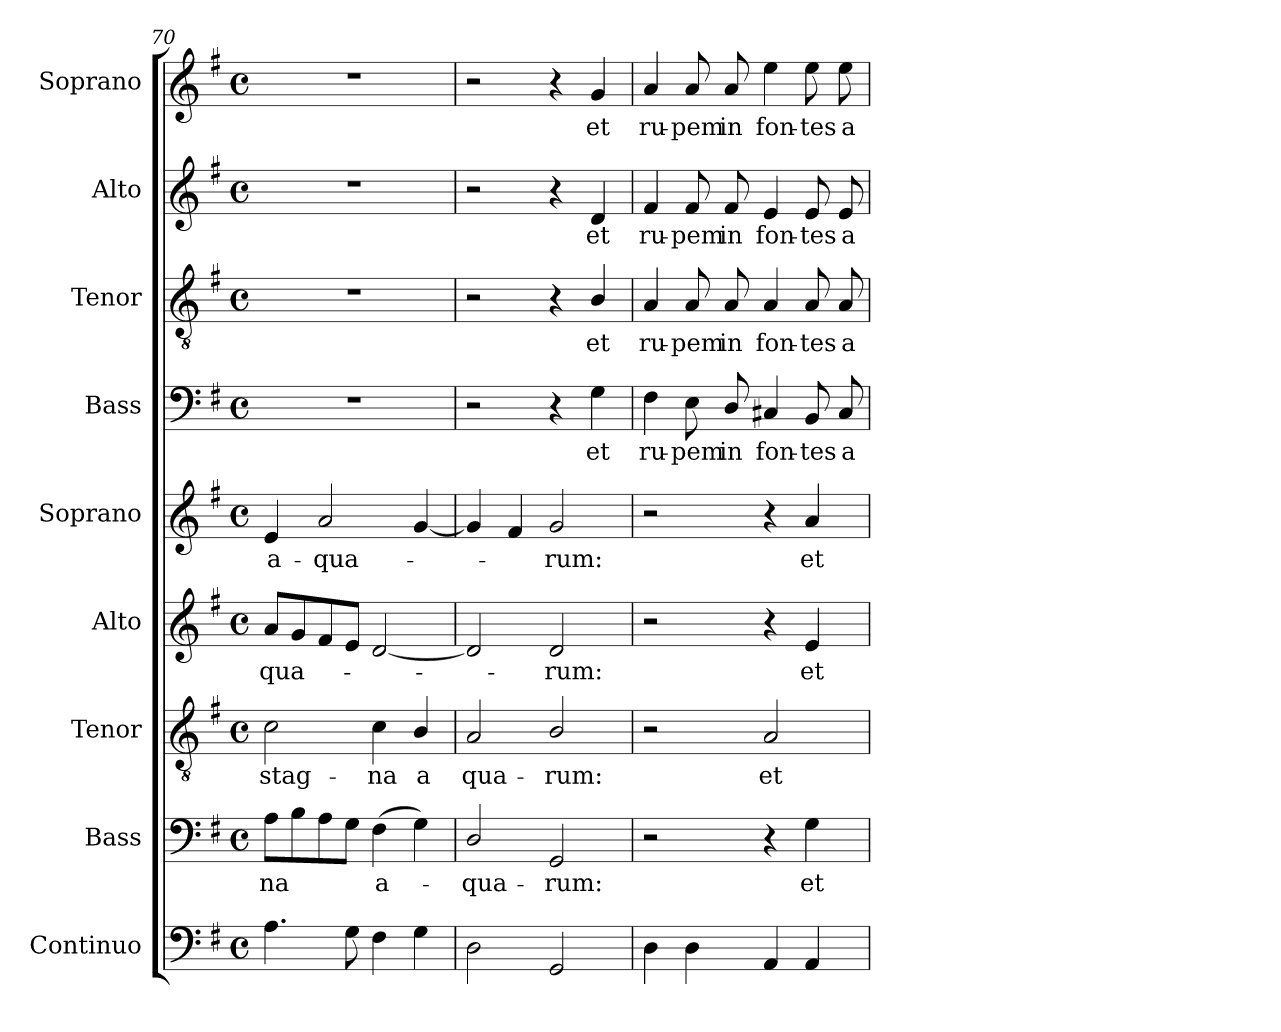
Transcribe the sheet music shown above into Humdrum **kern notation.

**kern	**kern	**text	**kern	**text	**kern	**text	**kern	**text	**kern	**text	**kern	**text	**kern	**text	**kern	**text
*part9	*part8	*part8	*part7	*part7	*part6	*part6	*part5	*part5	*part4	*part4	*part3	*part3	*part2	*part2	*part1	*part1
*staff9	*staff8	*staff8	*staff7	*staff7	*staff6	*staff6	*staff5	*staff5	*staff4	*staff4	*staff3	*staff3	*staff2	*staff2	*staff1	*staff1
*I"Continuo	*I"Bass	*	*I"Tenor	*	*I"Alto	*	*I"Soprano	*	*I"Bass	*	*I"Tenor	*	*I"Alto	*	*I"Soprano	*
*I'Cont.	*I'B.	*	*I'T.	*	*I'A.	*	*I'S.	*	*I'B.	*	*I'T.	*	*I'A.	*	*I'S.	*
*clefF4	*clefF4	*	*clefGv2	*	*clefG2	*	*clefG2	*	*clefF4	*	*clefGv2	*	*clefG2	*	*clefG2	*
*	*	*	*ITrd7c12	*	*	*	*	*	*	*	*ITrd7c12	*	*	*	*	*
*k[f#]	*k[f#]	*	*k[f#]	*	*k[f#]	*	*k[f#]	*	*k[f#]	*	*k[f#]	*	*k[f#]	*	*k[f#]	*
*G:	*G:	*	*G:	*	*G:	*	*G:	*	*G:	*	*G:	*	*G:	*	*G:	*
*M4/4	*M4/4	*	*M4/4	*	*M4/4	*	*M4/4	*	*M4/4	*	*M4/4	*	*M4/4	*	*M4/4	*
*met(c)	*met(c)	*	*met(c)	*	*met(c)	*	*met(c)	*	*met(c)	*	*met(c)	*	*met(c)	*	*met(c)	*
=70	=70	=70	=70	=70	=70	=70	=70	=70	=70	=70	=70	=70	=70	=70	=70	=70
!	!	!LO:LY:b:color=#000000	!	!	!	!	!	!	!	!	!	!	!	!	!	!
!	!	!	!	!LO:LY:b:color=#000000	!	!	!	!	!	!	!	!	!	!	!	!
!	!	!	!	!	!	!LO:LY:b:color=#000000	!	!	!	!	!	!	!	!	!	!
!	!	!	!	!	!	!	!	!LO:LY:b:color=#000000	!	!	!	!	!	!	!	!
4.Ai\	8Ai\L	-na	2Ci\	stag-	8ai/L	-qua-	4ei/	a-	1r	.	1r	.	1r	.	1r	.
.	8Bi\	.	.	.	8gi/	.	.	.	.	.	.	.	.	.	.	.
!	!	!	!	!	!	!	!	!LO:LY:b:color=#000000	!	!	!	!	!	!	!	!
.	8Ai\	.	.	.	8f#i/	.	2ai/	-qua-	.	.	.	.	.	.	.	.
8Gi\	8Gi\J	.	.	.	8ei/J	.	.	.	.	.	.	.	.	.	.	.
!	!	!LO:LY:b:color=#000000	!	!	!	!	!	!	!	!	!	!	!	!	!	!
!	!	!	!	!LO:LY:b:color=#000000	!	!	!	!	!	!	!	!	!	!	!	!
4F#i\	(4F#i\	a-	4Ci\	-na	[2di/	.	.	.	.	.	.	.	.	.	.	.
!	!	!	!	!LO:LY:b:color=#000000	!	!	!	!	!	!	!	!	!	!	!	!
4Gi\	4Gi\)	.	4BBi/	a	.	.	[4gi/	.	.	.	.	.	.	.	.	.
=71	=71	=71	=71	=71	=71	=71	=71	=71	=71	=71	=71	=71	=71	=71	=71	=71
!	!	!LO:LY:b:color=#000000	!	!	!	!	!	!	!	!	!	!	!	!	!	!
!	!	!	!	!LO:LY:b:color=#000000	!	!	!	!	!	!	!	!	!	!	!	!
2Di\	2Di/	-qua-	2AAi/	qua-	2di/]	.	4gi/]	.	2r	.	2r	.	2r	.	2r	.
.	.	.	.	.	.	.	4f#i/	.	.	.	.	.	.	.	.	.
!	!	!LO:LY:b:color=#000000	!	!	!	!	!	!	!	!	!	!	!	!	!	!
!	!	!	!	!LO:LY:b:color=#000000	!	!	!	!	!	!	!	!	!	!	!	!
!	!	!	!	!	!	!LO:LY:b:color=#000000	!	!	!	!	!	!	!	!	!	!
!	!	!	!	!	!	!	!	!LO:LY:b:color=#000000	!	!	!	!	!	!	!	!
2GGi/	2GGi/	-rum:	2BBi/	-rum:	2di/	-rum:	2gi/	-rum:	4r	.	4r	.	4r	.	4r	.
!	!	!	!	!	!	!	!	!	!	!LO:LY:b:color=#000000	!	!	!	!	!	!
!	!	!	!	!	!	!	!	!	!	!	!	!LO:LY:b:color=#000000	!	!	!	!
!	!	!	!	!	!	!	!	!	!	!	!	!	!	!LO:LY:b:color=#000000	!	!
!	!	!	!	!	!	!	!	!	!	!	!	!	!	!	!	!LO:LY:b:color=#000000
.	.	.	.	.	.	.	.	.	4Gi\	et	4BBi/	et	4di/	et	4gi/	et
!!LO:LB:g=z
=72	=72	=72	=72	=72	=72	=72	=72	=72	=72	=72	=72	=72	=72	=72	=72	=72
!	!	!	!	!	!	!	!	!	!	!LO:LY:b:color=#000000	!	!	!	!	!	!
!	!	!	!	!	!	!	!	!	!	!	!	!LO:LY:b:color=#000000	!	!	!	!
!	!	!	!	!	!	!	!	!	!	!	!	!	!	!LO:LY:b:color=#000000	!	!
!	!	!	!	!	!	!	!	!	!	!	!	!	!	!	!	!LO:LY:b:color=#000000
4Di\	2r	.	2r	.	2r	.	2r	.	4F#i\	ru-	4AAi/	ru-	4f#i/	ru-	4ai/	ru-
!	!	!	!	!	!	!	!	!	!	!LO:LY:b:color=#000000	!	!	!	!	!	!
!	!	!	!	!	!	!	!	!	!	!	!	!LO:LY:b:color=#000000	!	!	!	!
!	!	!	!	!	!	!	!	!	!	!	!	!	!	!LO:LY:b:color=#000000	!	!
!	!	!	!	!	!	!	!	!	!	!	!	!	!	!	!	!LO:LY:b:color=#000000
4Di\	.	.	.	.	.	.	.	.	8Ei\	-pem	8AAi/	-pem	8f#i/	-pem	8ai/	-pem
!	!	!	!	!	!	!	!	!	!	!LO:LY:b:color=#000000	!	!	!	!	!	!
!	!	!	!	!	!	!	!	!	!	!	!	!LO:LY:b:color=#000000	!	!	!	!
!	!	!	!	!	!	!	!	!	!	!	!	!	!	!LO:LY:b:color=#000000	!	!
!	!	!	!	!	!	!	!	!	!	!	!	!	!	!	!	!LO:LY:b:color=#000000
.	.	.	.	.	.	.	.	.	8Di/	in	8AAi/	in	8f#i/	in	8ai/	in
!	!	!	!	!LO:LY:b:color=#000000	!	!	!	!	!	!	!	!	!	!	!	!
!	!	!	!	!	!	!	!	!	!	!LO:LY:b:color=#000000	!	!	!	!	!	!
!	!	!	!	!	!	!	!	!	!	!	!	!LO:LY:b:color=#000000	!	!	!	!
!	!	!	!	!	!	!	!	!	!	!	!	!	!	!LO:LY:b:color=#000000	!	!
!	!	!	!	!	!	!	!	!	!	!	!	!	!	!	!	!LO:LY:b:color=#000000
4AAi/	4r	.	2AAi/	et	4r	.	4r	.	4C#Xi/	fon-	4AAi/	fon-	4ei/	fon-	4eei\	fon-
!	!	!LO:LY:b:color=#000000	!	!	!	!	!	!	!	!	!	!	!	!	!	!
!	!	!	!	!	!	!LO:LY:b:color=#000000	!	!	!	!	!	!	!	!	!	!
!	!	!	!	!	!	!	!	!LO:LY:b:color=#000000	!	!	!	!	!	!	!	!
!	!	!	!	!	!	!	!	!	!	!LO:LY:b:color=#000000	!	!	!	!	!	!
!	!	!	!	!	!	!	!	!	!	!	!	!LO:LY:b:color=#000000	!	!	!	!
!	!	!	!	!	!	!	!	!	!	!	!	!	!	!LO:LY:b:color=#000000	!	!
!	!	!	!	!	!	!	!	!	!	!	!	!	!	!	!	!LO:LY:b:color=#000000
4AAi/	4Gi\	et	.	.	4ei/	et	4ai/	et	8BBi/	-tes	8AAi/	-tes	8ei/	-tes	8eei\	-tes
!	!	!	!	!	!	!	!	!	!	!LO:LY:b:color=#000000	!	!	!	!	!	!
!	!	!	!	!	!	!	!	!	!	!	!	!LO:LY:b:color=#000000	!	!	!	!
!	!	!	!	!	!	!	!	!	!	!	!	!	!	!LO:LY:b:color=#000000	!	!
!	!	!	!	!	!	!	!	!	!	!	!	!	!	!	!	!LO:LY:b:color=#000000
.	.	.	.	.	.	.	.	.	8C#i/	a-	8AAi/	a-	8ei/	a-	8eei\	a-
=	=	=	=	=	=	=	=	=	=	=	=	=	=	=	=	=
*-	*-	*-	*-	*-	*-	*-	*-	*-	*-	*-	*-	*-	*-	*-	*-	*-
